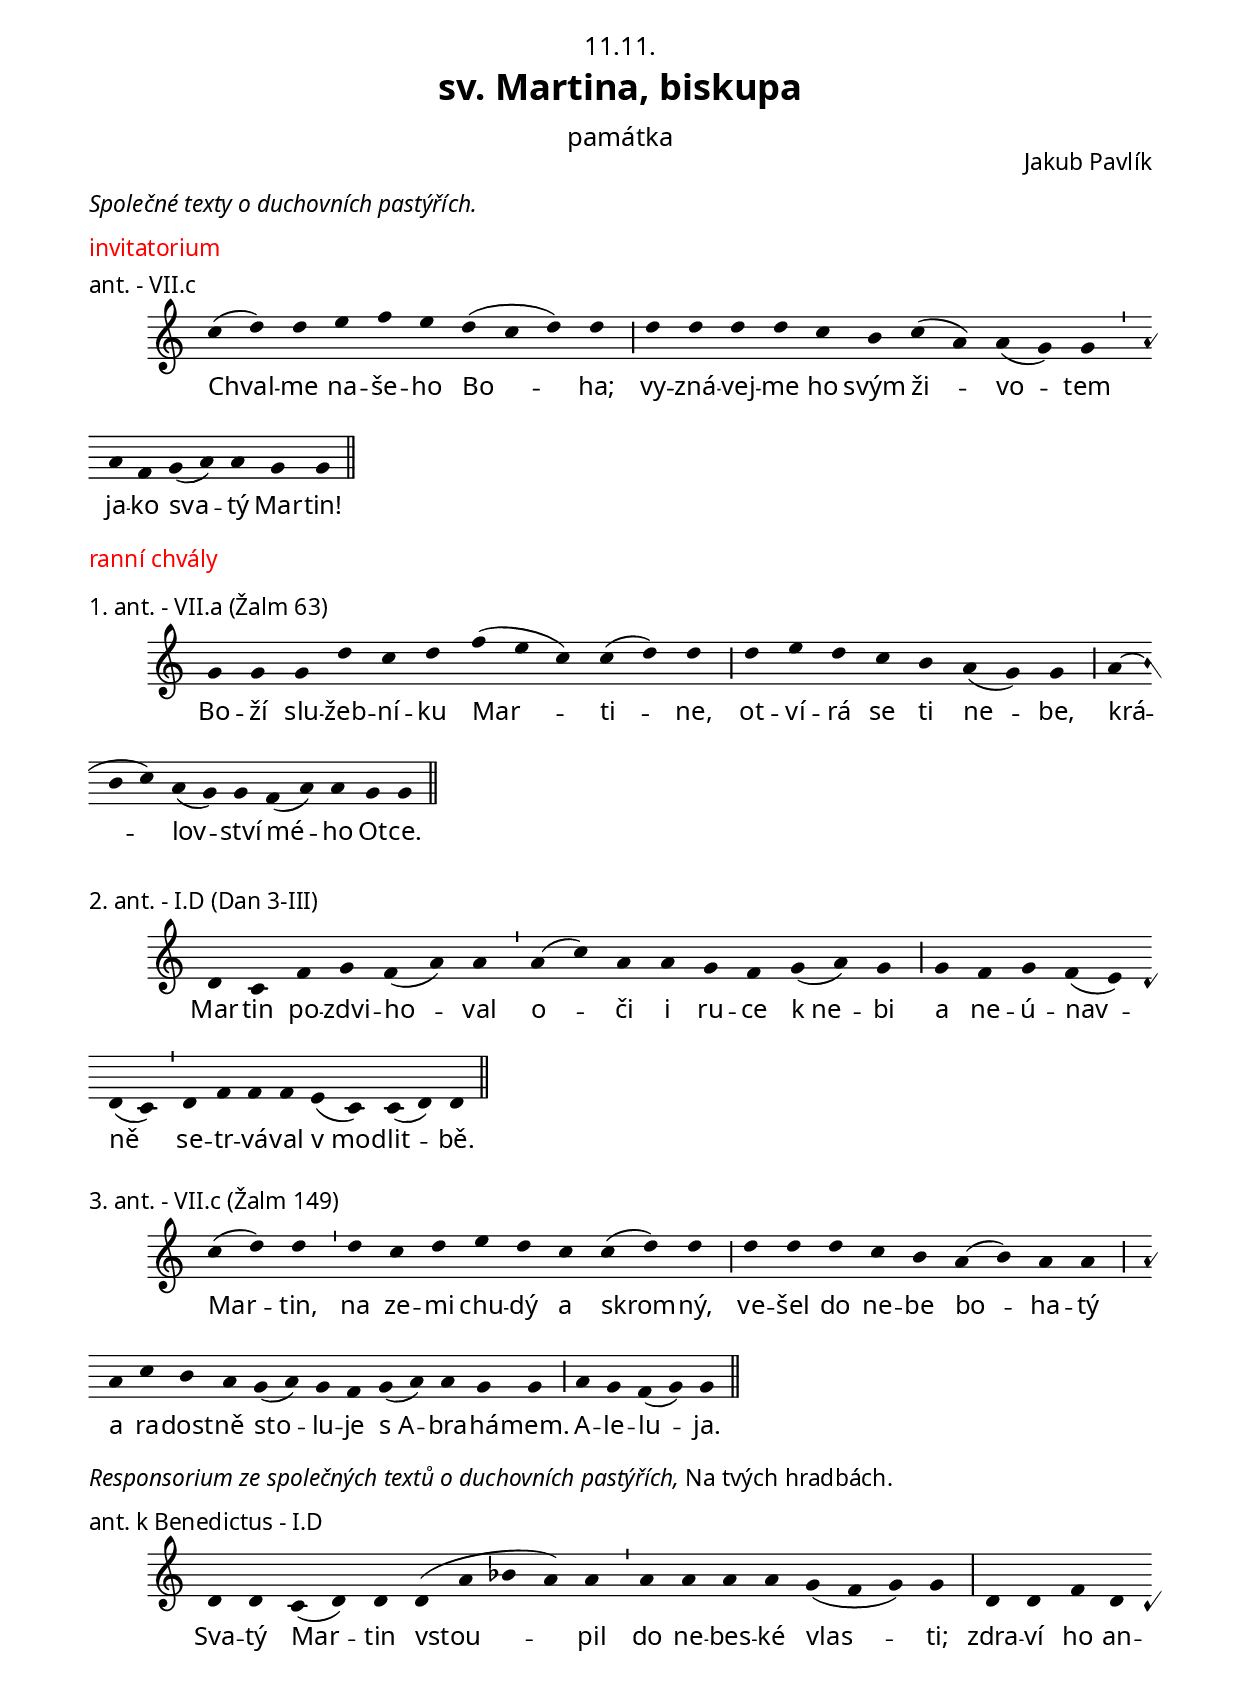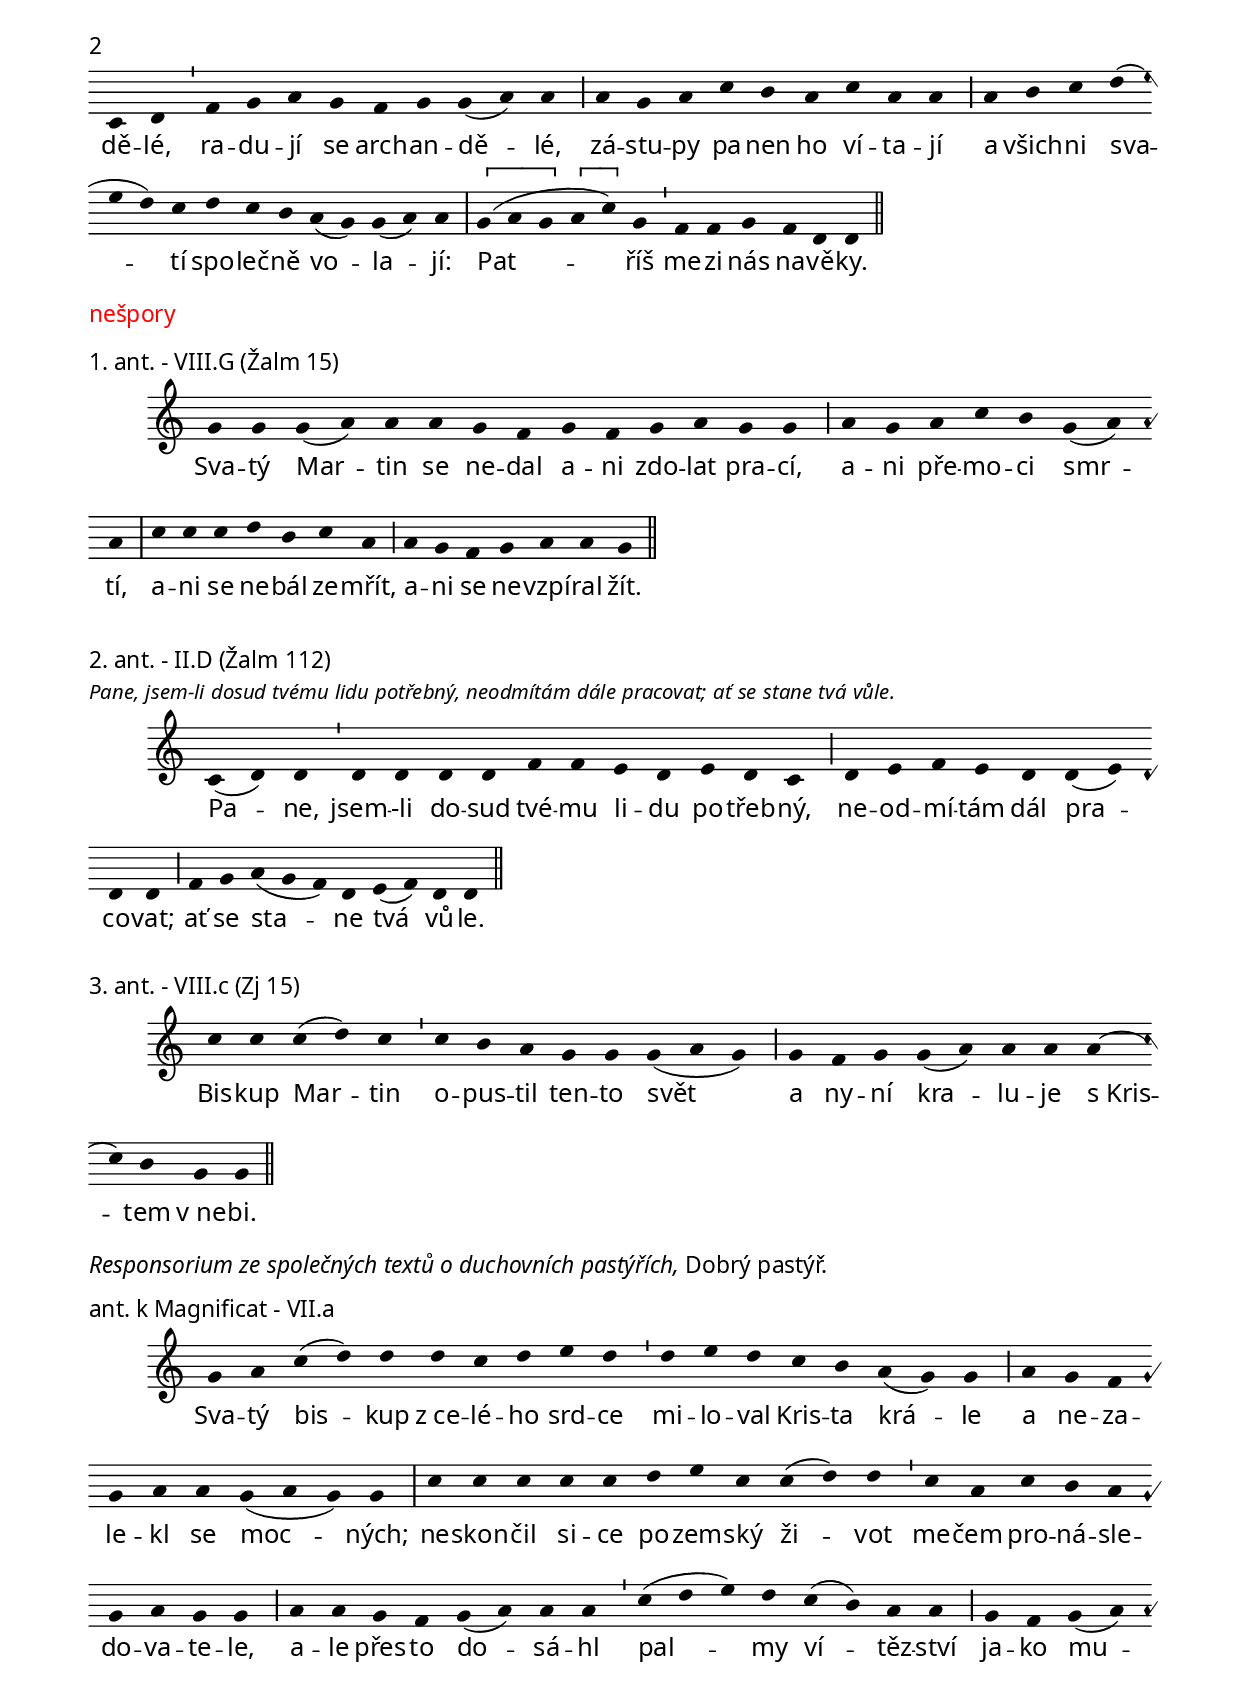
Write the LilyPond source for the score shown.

\version "2.16.0"

\include "../spolecne.ly"
\include "../dilyresponsorii.ly"

\header {
  title = \markup\titleSvatek
            "sv. Martina, biskupa"
            památka
            11.11.
  composer = "Jakub Pavlík"
}

\markup\communia #'(#:pastyr)

\markup {\nadpisHodinka {"invitatorium"}}

\score {
  \relative c'' {
    \choralniRezim
    c4( d) d e f e d( c d) d \barMaior
    d d d d c b c( a) a( g) g \barMin
    a f g( a) a g g \barFinalis
  }
  \addlyrics {
    Chval -- me na -- še -- ho Bo -- ha;
    vy -- zná -- vej -- me ho svým ži -- vo -- tem
    ja -- ko sva -- tý Mar -- tin!
  }
  \header {
    quid = "ant."
    modus = "VII"
    differentia = "c"
    psalmus = ""
    id = "invit"
    piece = \markup {\sestavTitulekBezZalmu}
  }
}

\markup {\nadpisHodinka {"ranní chvály"}}

\score {
  \relative c'' {
    \choralniRezim
    g4 g g d' c d f( e c) c( d) d \barMaior
    d e d c b a( g) g \barMaior
    a( b c) a( g) g f( a) a g g \barFinalis
  }
  \addlyrics {
    Bo -- ží slu -- žeb -- ní -- ku Mar -- ti -- ne,
    ot -- ví -- rá se ti ne -- be,
    krá -- lov -- ství mé -- ho Ot -- ce.
  }
  \header {
    quid = "1. ant."
    modus = "VII"
    differentia = "a"
    psalmus = "Žalm 63"
    id = "rch-a1"
    piece = \markup {\sestavTitulek}
  }
}

\score {
  \relative c' {
    \choralniRezim
    d4 c f g f( a) a \barMin
    a( c) a a g f g( a) g \barMaior
    g f g f( e) d( c) \barMin
    d f f f e( c) c( d) d \barFinalis
  }
  \addlyrics {
    Mar -- tin po -- zdvi -- ho -- val
    o -- či i ru -- ce k_ne -- bi
    a ne -- ú -- nav -- ně
    se -- tr -- vá -- val v_mod -- lit -- bě.
  }
  \header {
    quid = "2. ant."
    modus = "I"
    differentia = "D"
    psalmus = "Dan 3-III"
    id = "rch-a2"
    piece = \markup {\sestavTitulek}
  }
}

\score {
  \relative c'' {
    \choralniRezim
    c4( d) d \barMin d c d e d c c( d) d \barMaior
    d d d c b a( b) a a \barMaior
    a c b a g( a) g f g( a) a g g \barMaior
    a g f( g) g \barFinalis
  }
  \addlyrics {
    Mar -- tin, na ze -- mi chu -- dý a skrom -- ný,
    ve -- šel do ne -- be bo -- ha -- tý
    a ra -- dost -- ně sto -- lu -- je s_A -- bra -- há -- mem.
    A -- le -- lu -- ja.
  }
  \header {
    quid = "3. ant."
    modus = "VII"
    differentia = "c"
    psalmus = "Žalm 149"
    id = "rch-a3"
    piece = \markup {\sestavTitulek}
  }
}

\markup\italic{Responsorium ze společných textů o duchovních pastýřích, \upright{Na tvých hradbách.}}

\score {
  \relative c' {
    \choralniRezim
    d4 d c( d) d d( a' bes a) a \barMin a a a a g( f g) g \barMax
    d d f d c d \barMin
    f g a g f g g( a) a \barMaior
    a g a c b a c a a \barMaior
    a b c d( e d) c d c b a( g) g( a) a \barMax
    \[ g( a g \] \[ a c) \] g \barMin f f g f d d \barFinalis
  }
  \addlyrics {
    Sva -- tý Mar -- tin vstou -- pil do ne -- bes -- ké vlas -- ti;
    zdra -- ví ho an -- dě -- lé,
    ra -- du -- jí se arch -- an -- dě -- lé,
    zá -- stu -- py pa -- nen ho ví -- ta -- jí
    a všich -- ni sva -- tí spo -- leč -- ně vo -- la -- jí:
    Pat -- říš me -- zi nás na -- vě -- ky.
  }
  \header {
    quid = "ant. k Benedictus"
    modus = "I"
    differentia = "D"
    psalmus = ""
    id = "rch-aben"
    piece = \markup {\sestavTitulekBezZalmu}
  }
}

\markup {\nadpisHodinka {"nešpory"}}

\score {
  \relative c'' {
    \choralniRezim
    g4 g g( a) a a g f g f g a g g \barMaior
    a g a c b g( a) a \barMax
    c c c d b c a \barMaior
    a g f g a a g \barFinalis
  }
  \addlyrics {
    Sva -- tý Mar -- tin se ne -- dal a -- ni zdo -- lat pra -- cí,
    a -- ni pře -- mo -- ci smr -- tí,
    a -- ni se ne -- bál ze -- mřít,
    a -- ni se ne -- vzpí -- ral žít.
  }
  \header {
    quid = "1. ant."
    modus = "VIII"
    differentia = "G"
    psalmus = "Žalm 15"
    placet = "_se nedal ani_ lépe"
    id = "ne-a1"
    piece = \markup {\sestavTitulek}
  }
}

\score {
  \relative c' {
    \choralniRezim
    c4( d) d \barMin d d d d f f e d e d c \barMaior
    d e f e d d( e) d d \barMaior
    f g a( g f) d e( f) d d \barFinalis
  }
  \addlyrics {
    Pa -- ne, jsem -- -li do -- sud tvé -- mu li -- du po -- třeb -- ný,
    ne -- od -- mí -- tám dál pra -- co -- vat;
    ať se sta -- ne tvá vů -- le.
  }
  \header {
    textus_approbatus = "Pane, jsem-li dosud tvému lidu potřebný,
    neodmítám dále pracovat; ať se stane tvá vůle."
    quid = "2. ant."
    modus = "II"
    differentia = "D"
    psalmus = "Žalm 112"
    id = "ne-a2"
    piece = \markup {\sestavTitulek}
  }
}

\score {
  \relative c'' {
    \choralniRezim
    c4 c c( d) c \barMin c b a g g g( a g) \barMaior
    g f g g( a) a a a( c) b g g \barFinalis
  }
  \addlyrics {
    Bis -- kup Mar -- tin o -- pus -- til ten -- to svět
    a ny -- ní kra -- lu -- je s_Kris -- tem v_ne -- bi.
  }
  \header {
    quid = "3. ant."
    modus = "VIII"
    differentia = "c"
    psalmus = "Zj 15"
    id = "ne-a3"
    piece = \markup {\sestavTitulek}
  }
}

\markup\italic{Responsorium ze společných textů o duchovních pastýřích, \upright{Dobrý pastýř.}}

\score {
  \relative c'' {
    \choralniRezim
    g4 a c( d) d d c d e d \barMin
    d e d c b a( g) g \barMaior
    a g f g a a g( a g) g \barMax

    c c c c c d e c c( d) d \barMin
    c a c b a g a g g \barMaior
    a a g f g( a) a a \barMin c( d e) d c( b) a a \barMaior
    g f g( a) a g g \barFinalis
  }
  \addlyrics {
    Sva -- tý bis -- kup z_ce -- lé -- ho srd -- ce
    mi -- lo -- val Kris -- ta krá -- le
    a ne -- za -- le -- kl se moc -- ných;

    ne -- skon -- čil si -- ce po -- zem -- ský ži -- vot
    me -- čem pro -- ná -- sle -- do -- va -- te -- le,
    a -- le přes -- to do -- sá -- hl pal -- my ví -- těz -- ství
    ja -- ko mu -- čed -- ní -- ci.
  }
  \header {
    quid = "ant. k Magnificat"
    modus = "VII"
    differentia = "a"
    psalmus = ""
    id = "ne-amag"
    piece = \markup {\sestavTitulekBezZalmu}
  }
}